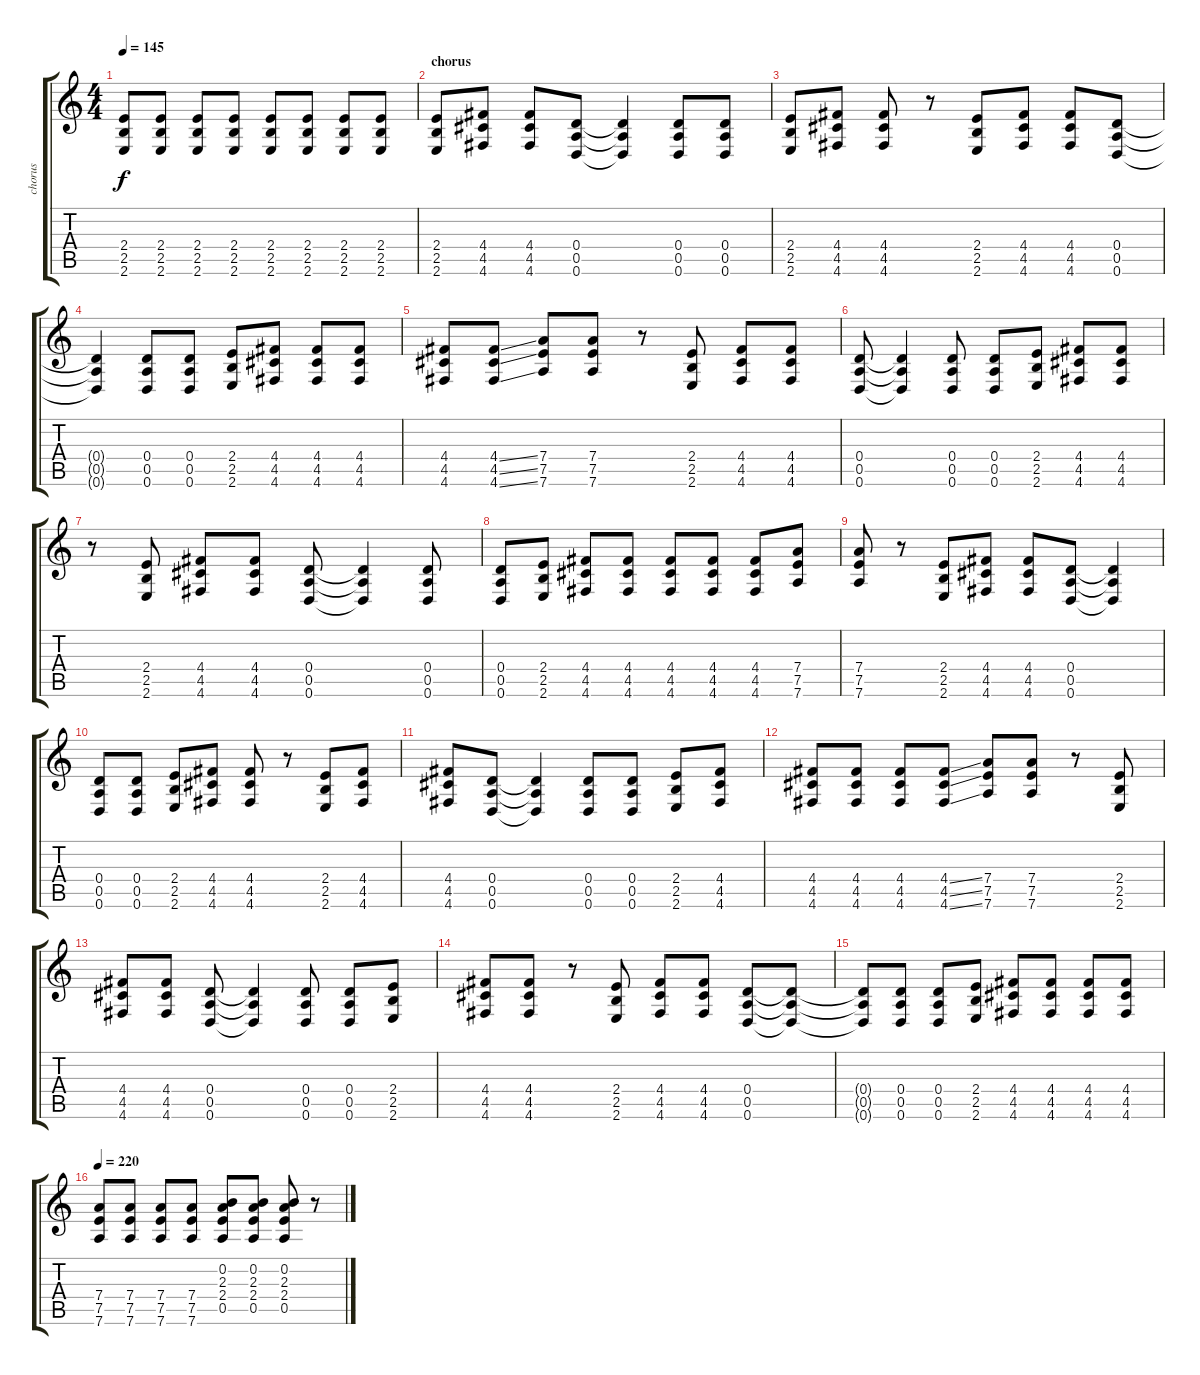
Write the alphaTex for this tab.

\track ("chorus" "chorus") {instrument fretlessbass}
\staff {score tabs}
\tuning (E4 B3 G3 D3 A2 D2) {hide}
\ts (4 4)
\tempo 145
\clef g2
\ks c
(2.4 2.5 2.6).8{dy f} (2.4 2.5 2.6).8 (2.4 2.5 2.6).8 (2.4 2.5 2.6).8 (2.4 2.5 2.6).8 (2.4 2.5 2.6).8 (2.4 2.5 2.6).8 (2.4 2.5 2.6).8 |
\section ("" "chorus")
(2.4 2.5 2.6).8 (4.4 4.5 4.6).8 (4.4 4.5 4.6).8 (0.4 0.5 0.6).8 (0.4{t} 0.5{t} 0.6{t}).4 (0.4 0.5 0.6).8 (0.4 0.5 0.6).8 |
(2.4 2.5 2.6).8 (4.4 4.5 4.6).8 (4.4 4.5 4.6).8 r.8 (2.4 2.5 2.6).8 (4.4 4.5 4.6).8 (4.4 4.5 4.6).8 (0.4 0.5 0.6).8 |
(0.4{t} 0.5{t} 0.6{t}).4 (0.4 0.5 0.6).8 (0.4 0.5 0.6).8 (2.4 2.5 2.6).8 (4.4 4.5 4.6).8 (4.4 4.5 4.6).8 (4.4 4.5 4.6).8 |
(4.4 4.5 4.6).8 (4.4{ss} 4.5{ss} 4.6{ss}).8 (7.4 7.5 7.6).8 (7.4 7.5 7.6).8 r.8 (2.4 2.5 2.6).8 (4.4 4.5 4.6).8 (4.4 4.5 4.6).8 |
(0.4 0.5 0.6).8 (0.4{t} 0.5{t} 0.6{t}).4 (0.4 0.5 0.6).8 (0.4 0.5 0.6).8 (2.4 2.5 2.6).8 (4.4 4.5 4.6).8 (4.4 4.5 4.6).8 |
r.8 (2.4 2.5 2.6).8 (4.4 4.5 4.6).8 (4.4 4.5 4.6).8 (0.4 0.5 0.6).8 (0.4{t} 0.5{t} 0.6{t}).4 (0.4 0.5 0.6).8 |
(0.4 0.5 0.6).8 (2.4 2.5 2.6).8 (4.4 4.5 4.6).8 (4.4 4.5 4.6).8 (4.4 4.5 4.6).8 (4.4 4.5 4.6).8 (4.4 4.5 4.6).8 (7.4 7.5 7.6).8 |
(7.4 7.5 7.6).8 r.8 (2.4 2.5 2.6).8 (4.4 4.5 4.6).8 (4.4 4.5 4.6).8 (0.4 0.5 0.6).8 (0.4{t} 0.5{t} 0.6{t}).4 |
(0.4 0.5 0.6).8 (0.4 0.5 0.6).8 (2.4 2.5 2.6).8 (4.4 4.5 4.6).8 (4.4 4.5 4.6).8 r.8 (2.4 2.5 2.6).8 (4.4 4.5 4.6).8 |
(4.4 4.5 4.6).8 (0.4 0.5 0.6).8 (0.4{t} 0.5{t} 0.6{t}).4 (0.4 0.5 0.6).8 (0.4 0.5 0.6).8 (2.4 2.5 2.6).8 (4.4 4.5 4.6).8 |
(4.4 4.5 4.6).8 (4.4 4.5 4.6).8 (4.4 4.5 4.6).8 (4.4{ss} 4.5{ss} 4.6{ss}).8 (7.4 7.5 7.6).8 (7.4 7.5 7.6).8 r.8 (2.4 2.5 2.6).8 |
(4.4 4.5 4.6).8 (4.4 4.5 4.6).8 (0.4 0.5 0.6).8 (0.4{t} 0.5{t} 0.6{t}).4 (0.4 0.5 0.6).8 (0.4 0.5 0.6).8 (2.4 2.5 2.6).8 |
(4.4 4.5 4.6).8 (4.4 4.5 4.6).8 r.8 (2.4 2.5 2.6).8 (4.4 4.5 4.6).8 (4.4 4.5 4.6).8 (0.4 0.5 0.6).8 (0.4{t} 0.5{t} 0.6{t}).8 |
(0.4{t} 0.5{t} 0.6{t}).8 (0.4 0.5 0.6).8 (0.4 0.5 0.6).8 (2.4 2.5 2.6).8 (4.4 4.5 4.6).8 (4.4 4.5 4.6).8 (4.4 4.5 4.6).8 (4.4 4.5 4.6).8 |
\tempo 220
(7.4 7.5 7.6).8 (7.4 7.5 7.6).8 (7.4 7.5 7.6).8 (7.4 7.5 7.6).8 (0.2 2.3 2.4 0.5).8 (0.2 2.3 2.4 0.5).8 (0.2 2.3 2.4 0.5).8 r.8
